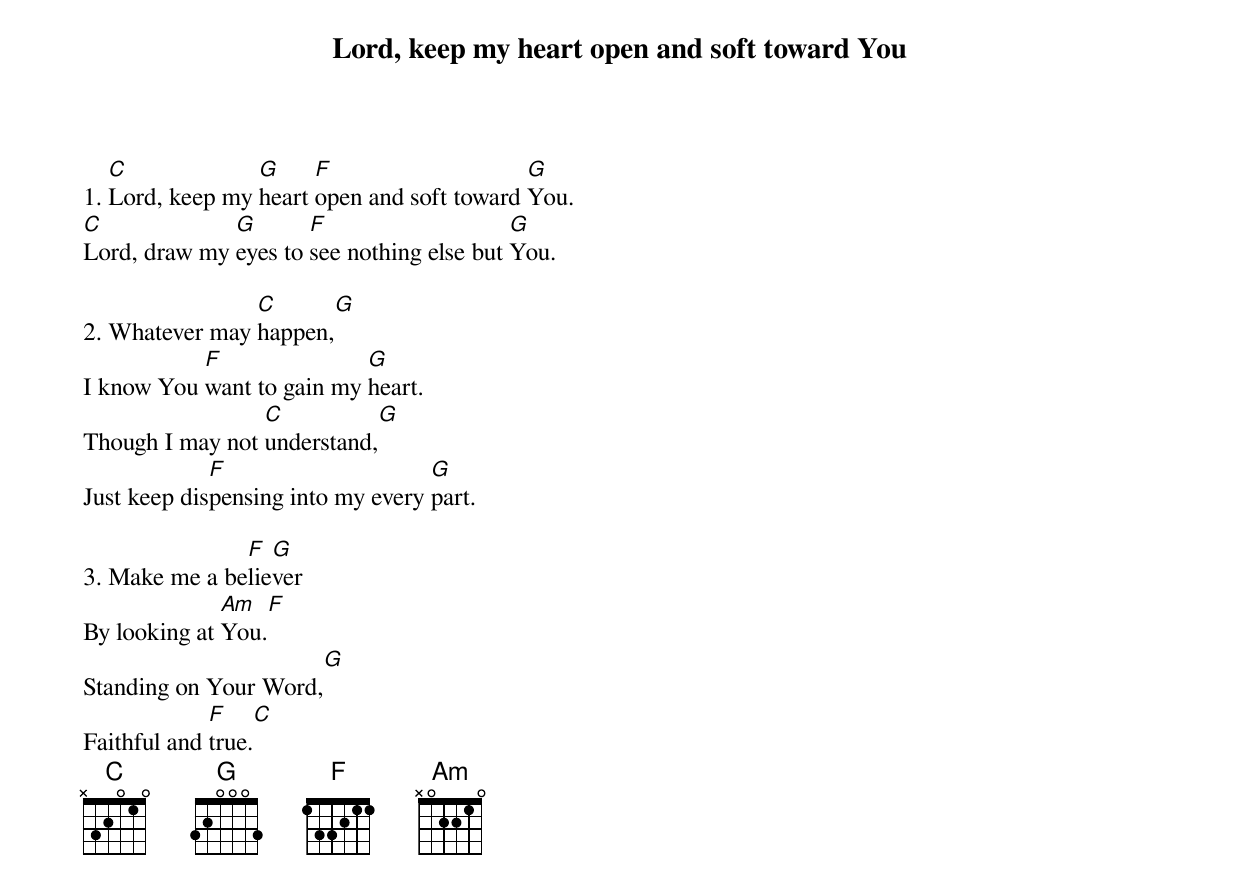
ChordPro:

{t:Lord, keep my heart open and soft toward You}

1. [C]Lord, keep my [G]heart [F]open and soft toward [G]You.
[C]Lord, draw my [G]eyes to [F]see nothing else but [G]You.

2. Whatever may [C]happen,[G]
I know You [F]want to gain my [G]heart.
Though I may not [C]understand,[G]
Just keep dis[F]pensing into my every [G]part.

3. Make me a be[F]lie[G]ver
By looking at [Am]You.[F]
Standing on Your Word,[G]
Faithful and [F]true.[C]
